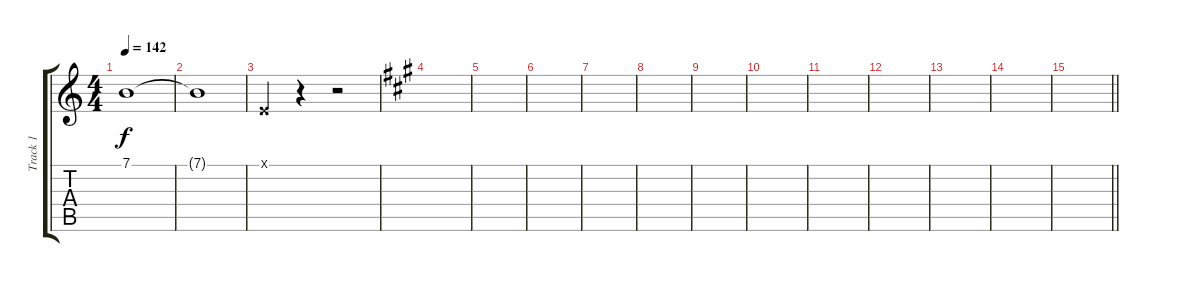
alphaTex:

\track ("Track 1" "Track 1") {instrument tenorsax}
\staff {score tabs}
\tuning (E4 B3 G3 D3 A2 E2) {hide}
\ts (4 4)
\tempo 142
\clef g2
\ks c
7.1.1{dy f} |
7.1{t}.1 |
0.1{x}.4 r.4 r.2 |
\ks a
|
|
|
|
|
|
|
|
|
|
|
\barLineRight lightlight
